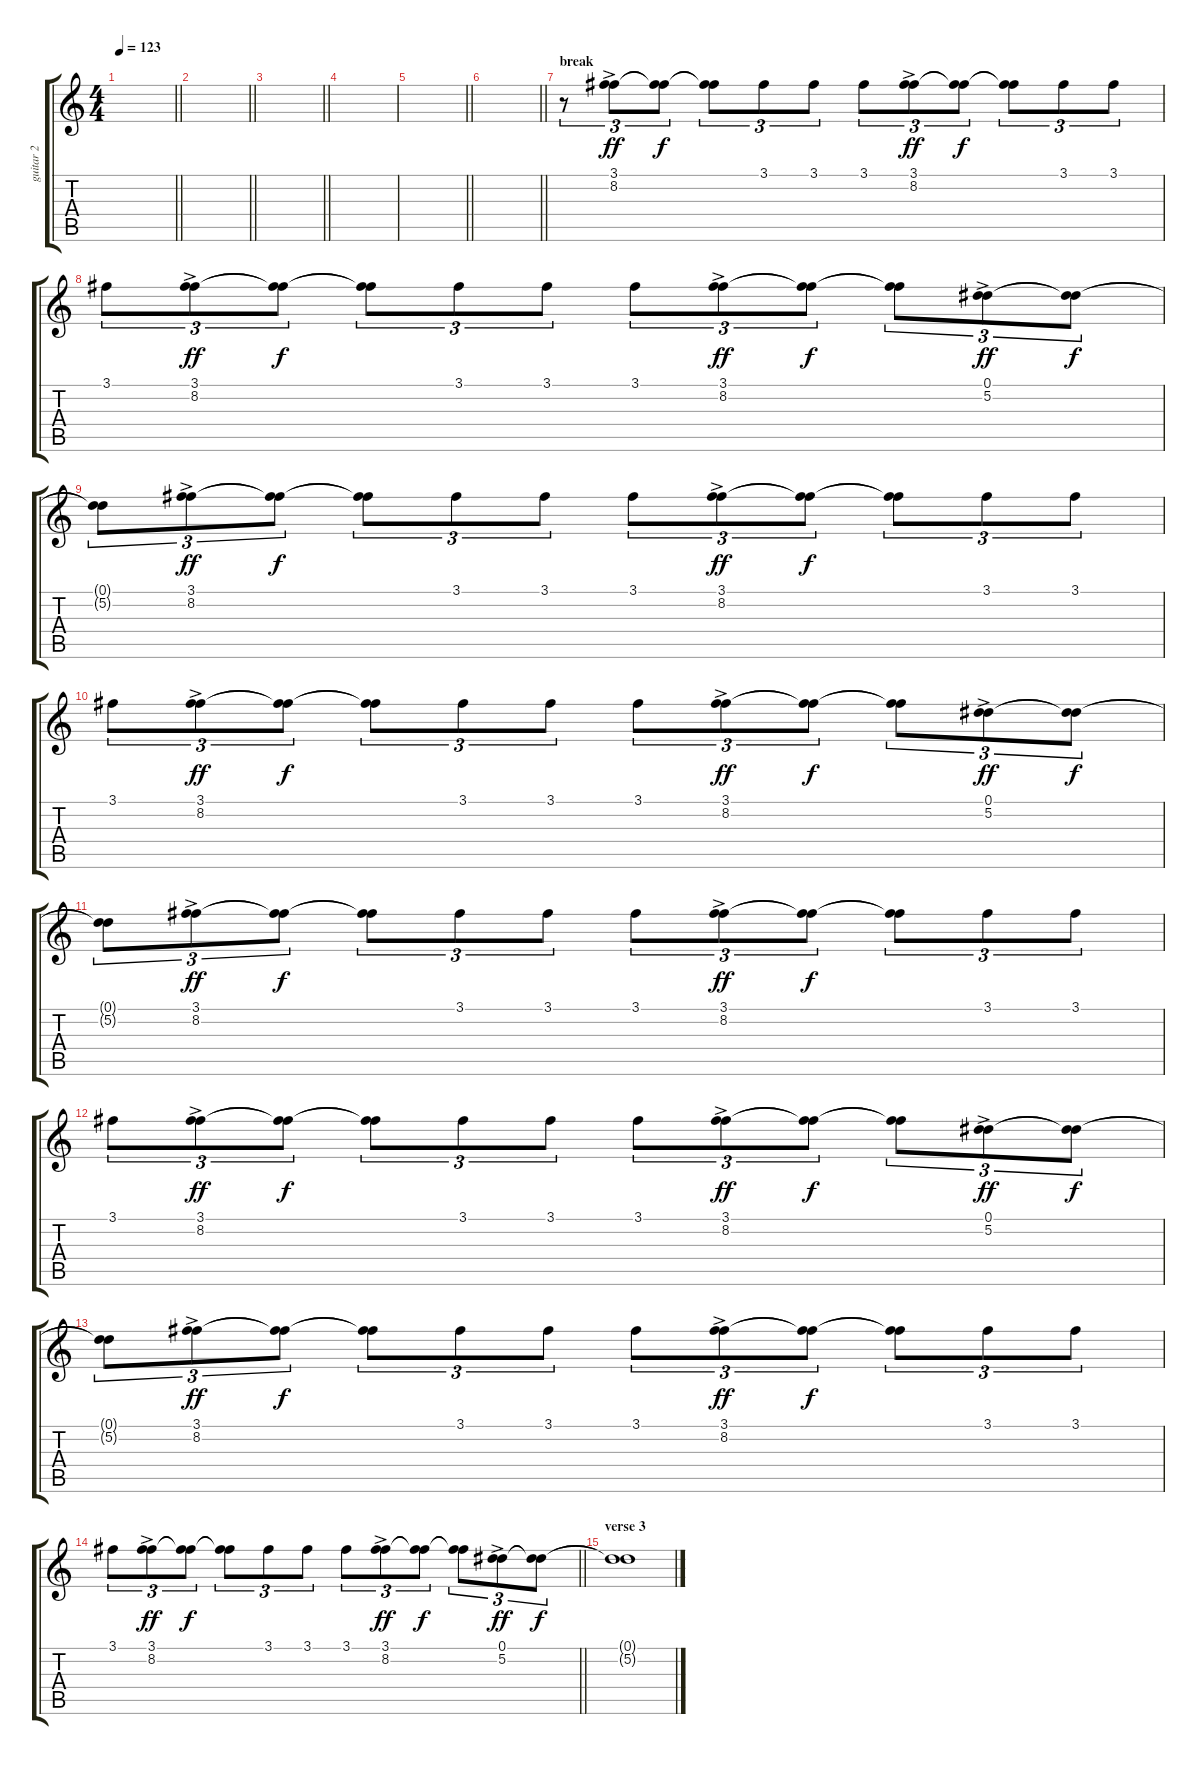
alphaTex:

\track ("guitar 2" "guitar 2") {instrument overdrivenguitar}
\staff {score tabs}
\tuning (Eb4 Bb3 Gb3 Db3 Ab2 Eb2) {hide}
\ts (4 4)
\tempo 123
\clef g2
\barLineRight lightlight
\ks c
|
\barLineRight lightlight
|
\barLineRight lightlight
|
|
\barLineRight lightlight
|
\barLineRight lightlight
|
\section ("" "break")
r.8{tu (3 2) volume 10} (3.1{ac} 8.2).8{tu (3 2) dy ff} (3.1{t} 8.2{t}).8{tu (3 2) dy f} (3.1{t} 8.2{t}).8{tu (3 2)} 3.1.8{tu (3 2)} 3.1.8{tu (3 2)} 3.1.8{tu (3 2)} (3.1{ac} 8.2).8{tu (3 2) dy ff} (3.1{t} 8.2{t}).8{tu (3 2) dy f} (3.1{t} 8.2{t}).8{tu (3 2)} 3.1.8{tu (3 2)} 3.1.8{tu (3 2)} |
3.1.8{tu (3 2)} (3.1{ac} 8.2).8{tu (3 2) dy ff} (3.1{t} 8.2{t}).8{tu (3 2) dy f} (3.1{t} 8.2{t}).8{tu (3 2)} 3.1.8{tu (3 2)} 3.1.8{tu (3 2)} 3.1.8{tu (3 2)} (3.1{ac} 8.2).8{tu (3 2) dy ff} (3.1{t} 8.2{t}).8{tu (3 2) dy f} (3.1{t} 8.2{t}).8{tu (3 2)} (0.1{ac} 5.2).8{tu (3 2) dy ff} (0.1{t} 5.2{t}).8{tu (3 2) dy f} |
(0.1{t} 5.2{t}).8{tu (3 2)} (3.1{ac} 8.2).8{tu (3 2) dy ff} (3.1{t} 8.2{t}).8{tu (3 2) dy f} (3.1{t} 8.2{t}).8{tu (3 2)} 3.1.8{tu (3 2)} 3.1.8{tu (3 2)} 3.1.8{tu (3 2)} (3.1{ac} 8.2).8{tu (3 2) dy ff} (3.1{t} 8.2{t}).8{tu (3 2) dy f} (3.1{t} 8.2{t}).8{tu (3 2)} 3.1.8{tu (3 2)} 3.1.8{tu (3 2)} |
3.1.8{tu (3 2)} (3.1{ac} 8.2).8{tu (3 2) dy ff} (3.1{t} 8.2{t}).8{tu (3 2) dy f} (3.1{t} 8.2{t}).8{tu (3 2)} 3.1.8{tu (3 2)} 3.1.8{tu (3 2)} 3.1.8{tu (3 2)} (3.1{ac} 8.2).8{tu (3 2) dy ff} (3.1{t} 8.2{t}).8{tu (3 2) dy f} (3.1{t} 8.2{t}).8{tu (3 2)} (0.1{ac} 5.2).8{tu (3 2) dy ff} (0.1{t} 5.2{t}).8{tu (3 2) dy f} |
(0.1{t} 5.2{t}).8{tu (3 2)} (3.1{ac} 8.2).8{tu (3 2) dy ff} (3.1{t} 8.2{t}).8{tu (3 2) dy f} (3.1{t} 8.2{t}).8{tu (3 2)} 3.1.8{tu (3 2)} 3.1.8{tu (3 2)} 3.1.8{tu (3 2)} (3.1{ac} 8.2).8{tu (3 2) dy ff} (3.1{t} 8.2{t}).8{tu (3 2) dy f} (3.1{t} 8.2{t}).8{tu (3 2)} 3.1.8{tu (3 2)} 3.1.8{tu (3 2)} |
3.1.8{tu (3 2)} (3.1{ac} 8.2).8{tu (3 2) dy ff} (3.1{t} 8.2{t}).8{tu (3 2) dy f} (3.1{t} 8.2{t}).8{tu (3 2)} 3.1.8{tu (3 2)} 3.1.8{tu (3 2)} 3.1.8{tu (3 2)} (3.1{ac} 8.2).8{tu (3 2) dy ff} (3.1{t} 8.2{t}).8{tu (3 2) dy f} (3.1{t} 8.2{t}).8{tu (3 2)} (0.1{ac} 5.2).8{tu (3 2) dy ff} (0.1{t} 5.2{t}).8{tu (3 2) dy f} |
(0.1{t} 5.2{t}).8{tu (3 2)} (3.1{ac} 8.2).8{tu (3 2) dy ff} (3.1{t} 8.2{t}).8{tu (3 2) dy f} (3.1{t} 8.2{t}).8{tu (3 2)} 3.1.8{tu (3 2)} 3.1.8{tu (3 2)} 3.1.8{tu (3 2)} (3.1{ac} 8.2).8{tu (3 2) dy ff} (3.1{t} 8.2{t}).8{tu (3 2) dy f} (3.1{t} 8.2{t}).8{tu (3 2)} 3.1.8{tu (3 2)} 3.1.8{tu (3 2)} |
\barLineRight lightlight
3.1.8{tu (3 2)} (3.1{ac} 8.2).8{tu (3 2) dy ff} (3.1{t} 8.2{t}).8{tu (3 2) dy f} (3.1{t} 8.2{t}).8{tu (3 2)} 3.1.8{tu (3 2)} 3.1.8{tu (3 2)} 3.1.8{tu (3 2)} (3.1{ac} 8.2).8{tu (3 2) dy ff} (3.1{t} 8.2{t}).8{tu (3 2) dy f} (3.1{t} 8.2{t}).8{tu (3 2)} (0.1{ac} 5.2).8{tu (3 2) dy ff} (0.1{t} 5.2{t}).8{tu (3 2) dy f} |
\section ("" "verse 3")
(0.1{t} 5.2{t}).1
